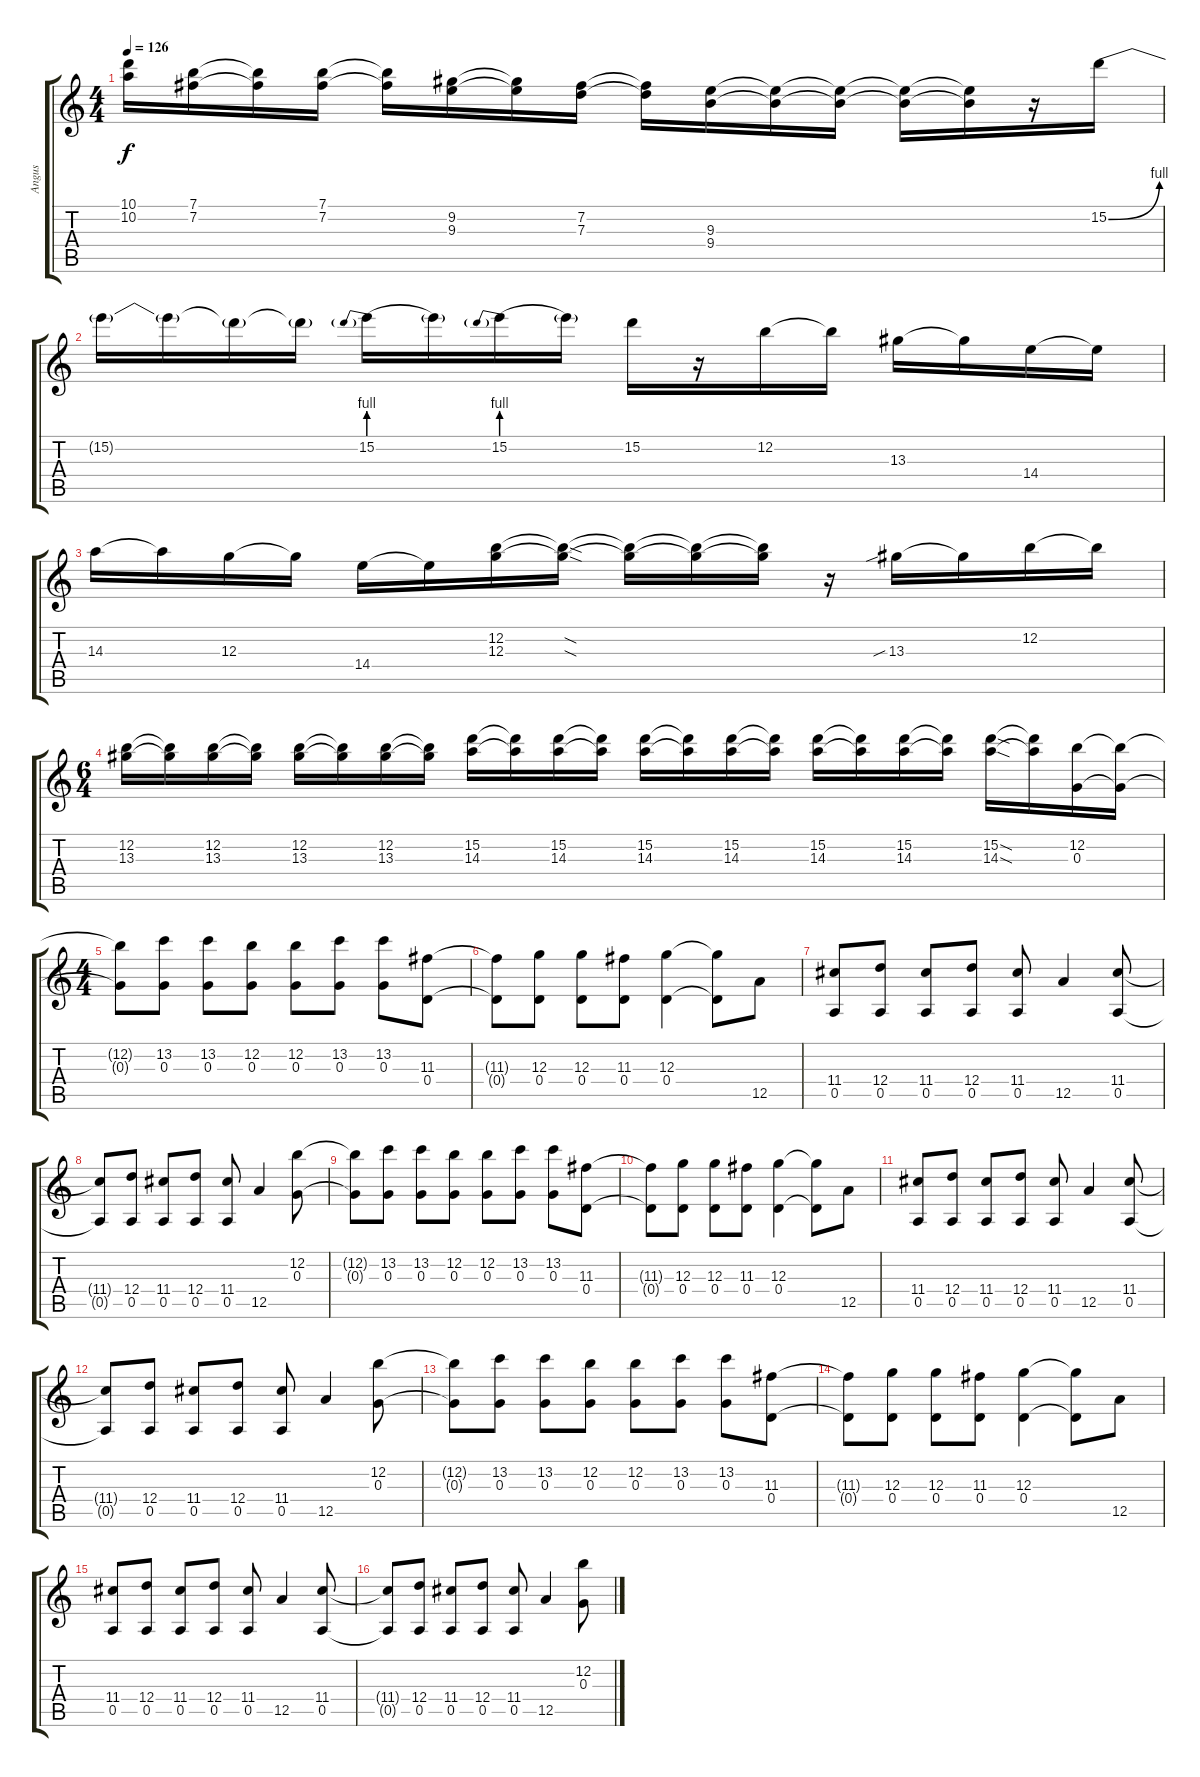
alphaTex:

\track ("Angus" "Angus") {instrument distortionguitar}
\staff {score tabs}
\tuning (E4 B3 G3 D3 A2 E2) {hide}
\ts (4 4)
\tempo 126
\clef g2
\ks c
(10.1{t} 10.2{t}).16{dy f} (7.1 7.2).16 (7.1{t} 7.2{t}).16 (7.1 7.2).16 (7.1{t} 7.2{t}).16 (9.2 9.3).16 (9.2{t} 9.3{t}).16 (7.2 7.3).16 (7.2{t} 7.3{t}).16 (9.3 9.4).16 (9.3{t} 9.4{t}).16 (9.3{t} 9.4{t}).16 (9.3{t} 9.4{t}).16 (9.3{t} 9.4{t}).16 r.16 15.2{be (bend 0 0 60 4)}.16 |
15.2{t}.16 15.2{t}.16 15.2{t}.16 15.2{t}.16 15.2{be (prebend 0 4 60 4)}.16 15.2{t}.16 15.2{be (prebend 0 4 60 4)}.16 15.2{t}.16 15.2.16 r.16 12.2.16 12.2{t}.16 13.3.16 13.3{t}.16 14.4.16 14.4{t}.16 |
14.3.16 14.3{t}.16 12.3.16 12.3{t}.16 14.4.16 14.4{t}.16 (12.2 12.3).16 (12.2{sod t} 12.3{sod t}).16 (12.2{t} 12.3{t}).16 (12.2{t} 12.3{t}).16 (12.2{t} 12.3{t}).16 r.16 13.3{sib}.16 13.3{t}.16 12.2.16 12.2{t}.16 |
\ts (6 4)
(12.2 13.3).16 (12.2{t} 13.3{t}).16 (12.2 13.3).16 (12.2{t} 13.3{t}).16 (12.2 13.3).16 (12.2{t} 13.3{t}).16 (12.2 13.3).16 (12.2{t} 13.3{t}).16 (15.2 14.3).16 (15.2{t} 14.3{t}).16 (15.2 14.3).16 (15.2{t} 14.3{t}).16 (15.2 14.3).16 (15.2{t} 14.3{t}).16 (15.2 14.3).16 (15.2{t} 14.3{t}).16 (15.2 14.3).16 (15.2{t} 14.3{t}).16 (15.2 14.3).16 (15.2{t} 14.3{t}).16 (15.2{sod} 14.3{sod}).16 (15.2{t} 14.3{t}).16 (12.2 0.3).16 (12.2{t} 0.3{t}).16 |
\ts (4 4)
(12.2{t} 0.3{t}).8 (13.2 0.3).8 (13.2 0.3).8 (12.2 0.3).8 (12.2 0.3).8 (13.2 0.3).8 (13.2 0.3).8 (11.3 0.4).8 |
(11.3{t} 0.4{t}).8 (12.3 0.4).8 (12.3 0.4).8 (11.3 0.4).8 (12.3 0.4).4 (12.3{t} 0.4{t}).8 12.5.8 |
(11.4 0.5).8 (12.4 0.5).8 (11.4 0.5).8 (12.4 0.5).8 (11.4 0.5).8 12.5.4 (11.4 0.5).8 |
(11.4{t} 0.5{t}).8 (12.4 0.5).8 (11.4 0.5).8 (12.4 0.5).8 (11.4 0.5).8 12.5.4 (12.2 0.3).8 |
(12.2{t} 0.3{t}).8 (13.2 0.3).8 (13.2 0.3).8 (12.2 0.3).8 (12.2 0.3).8 (13.2 0.3).8 (13.2 0.3).8 (11.3 0.4).8 |
(11.3{t} 0.4{t}).8 (12.3 0.4).8 (12.3 0.4).8 (11.3 0.4).8 (12.3 0.4).4 (12.3{t} 0.4{t}).8 12.5.8 |
(11.4 0.5).8 (12.4 0.5).8 (11.4 0.5).8 (12.4 0.5).8 (11.4 0.5).8 12.5.4 (11.4 0.5).8 |
(11.4{t} 0.5{t}).8 (12.4 0.5).8 (11.4 0.5).8 (12.4 0.5).8 (11.4 0.5).8 12.5.4 (12.2 0.3).8 |
(12.2{t} 0.3{t}).8 (13.2 0.3).8 (13.2 0.3).8 (12.2 0.3).8 (12.2 0.3).8 (13.2 0.3).8 (13.2 0.3).8 (11.3 0.4).8 |
(11.3{t} 0.4{t}).8 (12.3 0.4).8 (12.3 0.4).8 (11.3 0.4).8 (12.3 0.4).4 (12.3{t} 0.4{t}).8 12.5.8 |
(11.4 0.5).8 (12.4 0.5).8 (11.4 0.5).8 (12.4 0.5).8 (11.4 0.5).8 12.5.4 (11.4 0.5).8 |
(11.4{t} 0.5{t}).8 (12.4 0.5).8 (11.4 0.5).8 (12.4 0.5).8 (11.4 0.5).8 12.5.4 (12.2 0.3).8
